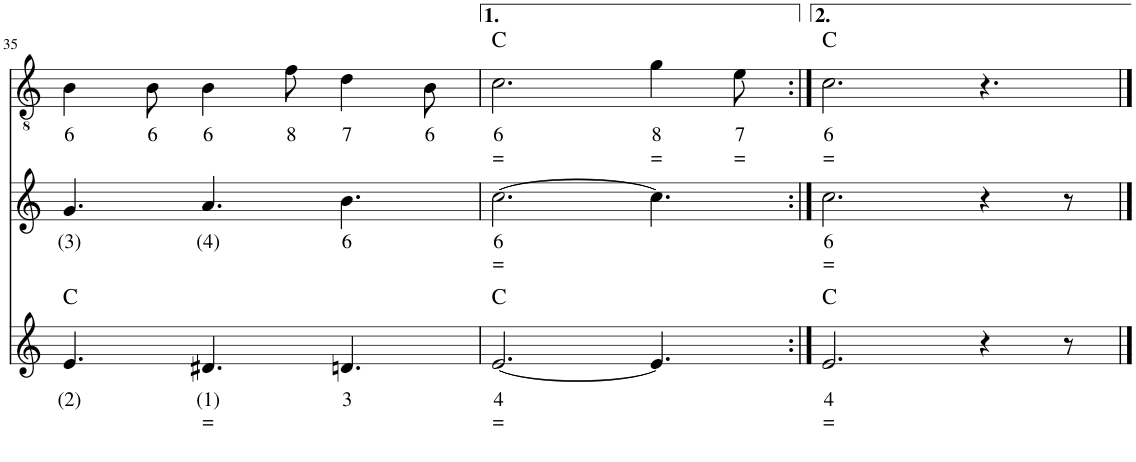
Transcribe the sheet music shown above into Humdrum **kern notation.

**kern	**text	**text	**harte	**kern	**text	**text	**kern	**text	**text	**harte
*part3	*part3	*part3	*part3	*part2	*part2	*part2	*part1	*part1	*part1	*part1
*staff3	*staff3	*staff3	*	*staff2	*staff2	*staff2	*staff1	*staff1	*staff1	*
*I"Stem	*	*	*	*I"Stem	*	*	*I"Klassieke gitaar, Accordion	*	*	*
*	*	*	*	*	*	*	*I'Acc	*	*	*
!!LO:PB:g=z
*clefG2	*	*	*	*clefG2	*	*	*clefGv2	*	*	*
*k[]	*	*	*	*k[]	*	*	*k[]	*	*	*
*M9/8	*	*	*	*M9/8	*	*	*M9/8	*	*	*
=35	=35	=35	=35	=35	=35	=35	=35	=35	=35	=35
!	!LO:LY:b	!	!	!	!LO:LY:b	!	!	!LO:LY:b	!	!
4.e/	(2)	.	C:maj	4.g/	(3)	.	4B\	6	.	.
!	!	!	!	!	!	!	!	!LO:LY:b	!	!
.	.	.	.	.	.	.	8B\	6	.	.
!	!LO:LY:b	!LO:LY:b	!	!	!LO:LY:b	!	!	!LO:LY:b	!	!
4.d#X/	(1)	=	.	4.a/	(4)	.	4B\	6	.	.
!	!	!	!	!	!	!	!	!LO:LY:b	!	!
.	.	.	.	.	.	.	8f\	8	.	.
!	!LO:LY:b	!	!	!	!LO:LY:b	!	!	!LO:LY:b	!	!
4.dn/	3	.	.	4.b\	6	.	4d\	7	.	.
!	!	!	!	!	!	!	!	!LO:LY:b	!	!
.	.	.	.	.	.	.	8B\	6	.	.
=36	=36	=36	=36	=36	=36	=36	=36	=36	=36	=36
!	!LO:LY:b	!LO:LY:b	!	!	!LO:LY:b	!LO:LY:b	!	!LO:LY:b	!LO:LY:b	!
[2.e/	4	=	C:maj	[2.cc\	6	=	2.c\	6	=	C:maj
!	!	!	!	!	!	!	!	!LO:LY:b	!LO:LY:b	!
4.e/]	.	.	.	4.cc\]	.	.	4g\	8	=	.
!	!	!	!	!	!	!	!	!LO:LY:b	!LO:LY:b	!
.	.	.	.	.	.	.	8e\	7	=	.
=37:|!	=37:|!	=37:|!	=37:|!	=37:|!	=37:|!	=37:|!	=37:|!	=37:|!	=37:|!	=37:|!
!	!LO:LY:b	!LO:LY:b	!	!	!LO:LY:b	!LO:LY:b	!	!LO:LY:b	!LO:LY:b	!
2.e/	4	=	C:maj	2.cc\	6	=	2.c\	6	=	C:maj
4r	.	.	.	4r	.	.	4.r	.	.	.
8r	.	.	.	8r	.	.	.	.	.	.
==	==	==	==	==	==	==	==	==	==	==
*-	*-	*-	*-	*-	*-	*-	*-	*-	*-	*-
